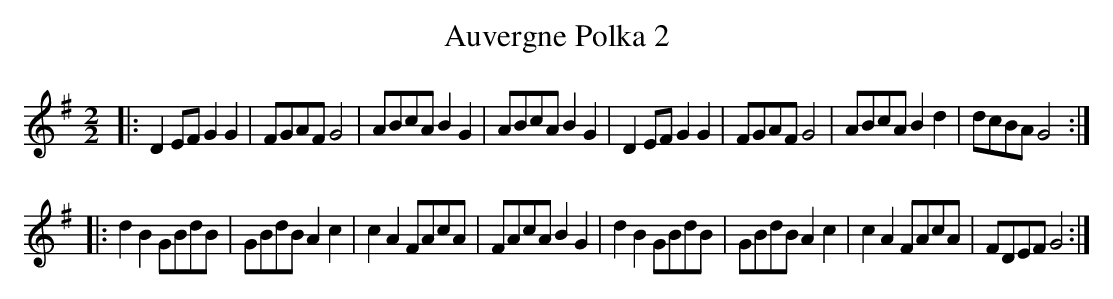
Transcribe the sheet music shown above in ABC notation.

X:1
T:Auvergne Polka 2
M:2/2
L:1/4
K:G
|: DE/F/ GG | F/G/A/F/ G2 | A/B/c/A/ BG | A/B/c/A/ BG |\
   DE/F/ GG | F/G/A/F/ G2 | A/B/c/A/ Bd | d/c/B/A/ G2 :|
|: dB G/B/d/B/ | G/B/d/B/ Ac | cA F/A/c/A/ | F/A/c/A/ BG |\
   dB G/B/d/B/ | G/B/d/B/ Ac | cA F/A/c/A/ | F/D/E/F/ G2 :|
